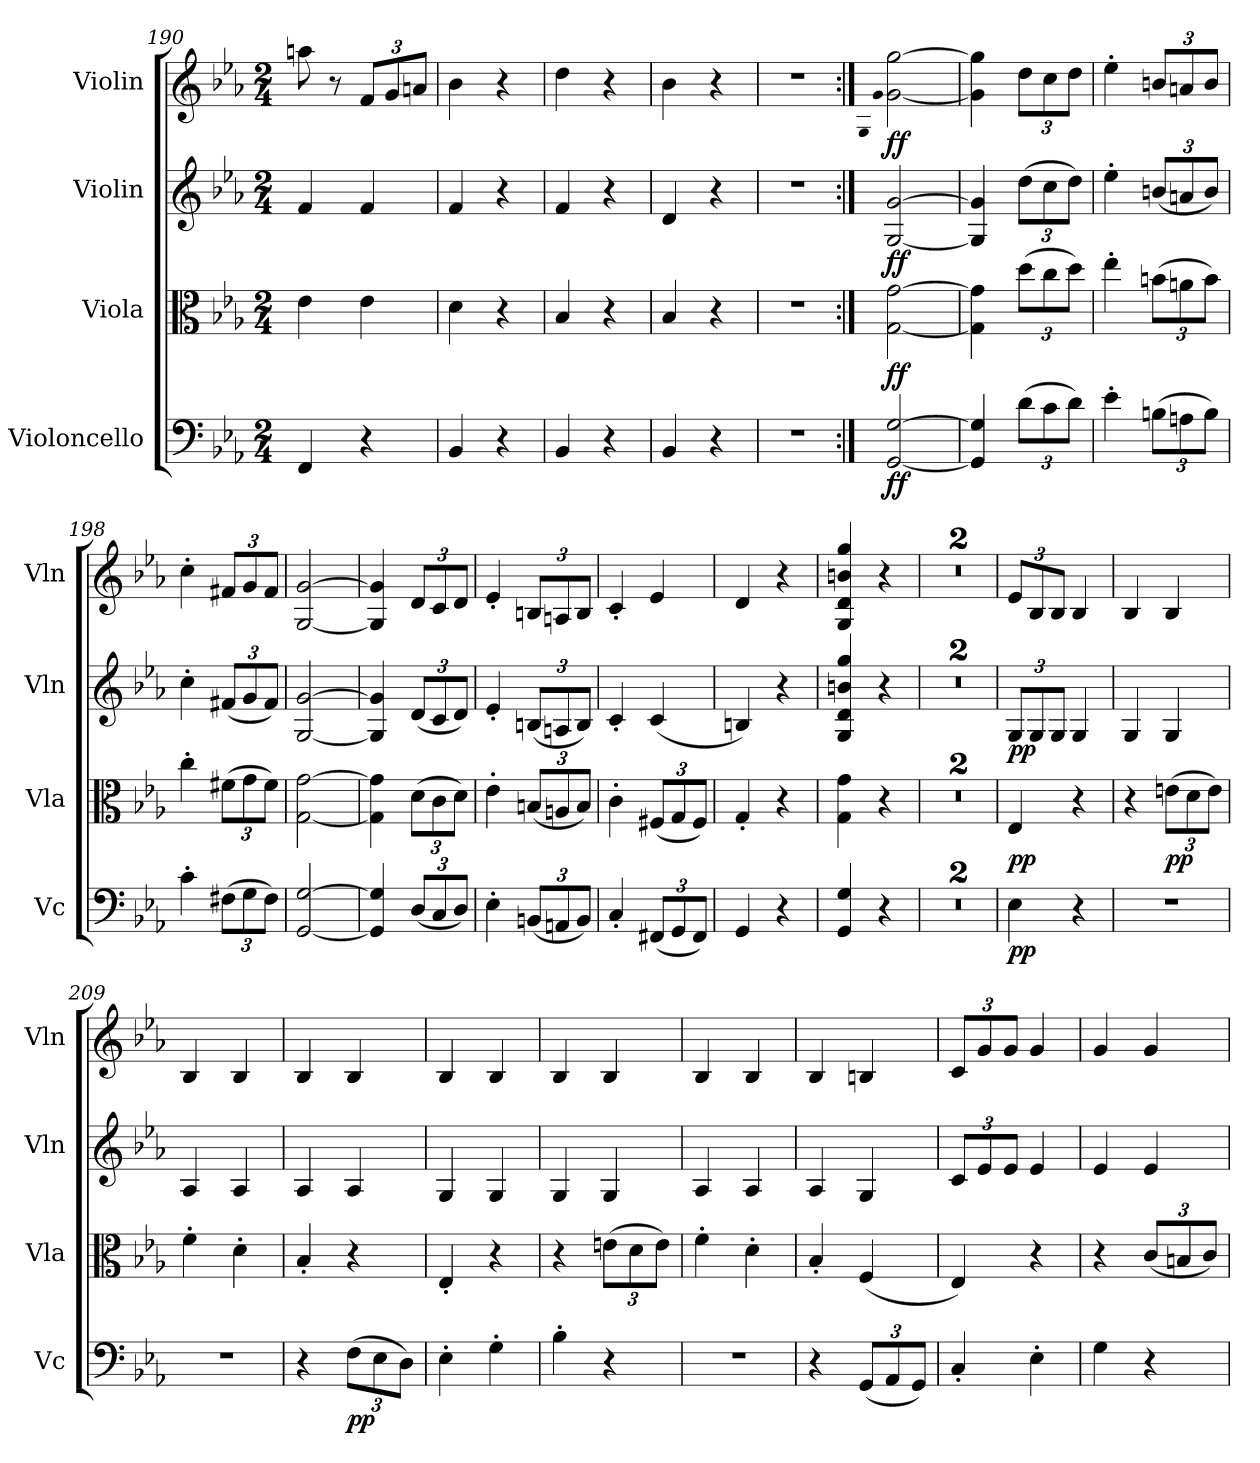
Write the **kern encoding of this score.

**kern	**dynam	**kern	**dynam	**kern	**dynam	**kern	**dynam
*part4	*part4	*part3	*part3	*part2	*part2	*part1	*part1
*staff4	*staff4	*staff3	*staff3	*staff2	*staff2	*staff1	*staff1
*I"Violoncello	*	*I"Viola	*	*I"Violin	*	*I"Violin	*
*I'Vc	*	*I'Vla	*	*I'Vln	*	*I'Vln	*
*clefF4	*	*clefC3	*	*clefG2	*	*clefG2	*
*k[b-e-a-]	*	*k[b-e-a-]	*	*k[b-e-a-]	*	*k[b-e-a-]	*
*M2/4	*	*M2/4	*	*M2/4	*	*M2/4	*
=190	=190	=190	=190	=190	=190	=190	=190
4FF/	.	4e-\	.	4f/	.	8aan\	.
.	.	.	.	.	.	8r	.
4r	.	4e-\	.	4f/	.	12f/L	.
.	.	.	.	.	.	12g/	.
.	.	.	.	.	.	12an/J	.
=191	=191	=191	=191	=191	=191	=191	=191
4BB-/	.	4d\	.	4f/	.	4b-\	.
4r	.	4r	.	4r	.	4r	.
=192	=192	=192	=192	=192	=192	=192	=192
4BB-/	.	4B-/	.	4f/	.	4dd\	.
4r	.	4r	.	4r	.	4r	.
=193	=193	=193	=193	=193	=193	=193	=193
4BB-/	.	4B-/	.	4d/	.	4b-\	.
4r	.	4r	.	4r	.	4r	.
=194	=194	=194	=194	=194	=194	=194	=194
2r	.	2r	.	2r	.	2r	.
=195:|!	=195:|!	=195:|!	=195:|!	=195:|!	=195:|!	=195:|!	=195:|!
.	.	.	.	.	.	qG	.
.	.	.	.	.	.	qg	.
[2GG/ [2G/	ff	[2G\ [2g\	ff	[2G/ [2g/	ff	[2g\ [2gg\	ff
=196	=196	=196	=196	=196	=196	=196	=196
4GG]/ 4G]/	.	4G]\ 4g]\	.	4G]/ 4g]/	.	4g]\ 4gg]\	.
(12d\L	.	(12dd\L	.	(12dd\L	.	12dd\L	.
12c\	.	12cc\	.	12cc\	.	12cc\	.
12d\J)	.	12dd\J)	.	12dd\J)	.	12dd\J	.
=197	=197	=197	=197	=197	=197	=197	=197
4e-'\	.	4ee-'\	.	4ee-'\	.	4ee-'\	.
(12Bn\L	.	(12bn\L	.	(12bn/L	.	12bn/L	.
12An\	.	12an\	.	12an/	.	12an/	.
12B\J)	.	12b\J)	.	12b/J)	.	12b/J	.
=198	=198	=198	=198	=198	=198	=198	=198
4c'\	.	4cc'\	.	4cc'\	.	4cc'\	.
(12F#X\L	.	(12f#X\L	.	(12f#X/L	.	12f#X/L	.
12G\	.	12g\	.	12g/	.	12g/	.
12F#\J)	.	12f#\J)	.	12f#/J)	.	12f#/J	.
=199	=199	=199	=199	=199	=199	=199	=199
[2GG/ [2G/	.	[2G\ [2g\	.	[2G/ [2g/	.	[2G/ [2g/	.
=200	=200	=200	=200	=200	=200	=200	=200
4GG]/ 4G]/	.	4G]\ 4g]\	.	4G]/ 4g]/	.	4G]/ 4g]/	.
(12D/L	.	(12d\L	.	(12d/L	.	12d/L	.
12C/	.	12c\	.	12c/	.	12c/	.
12D/J)	.	12d\J)	.	12d/J)	.	12d/J	.
=201	=201	=201	=201	=201	=201	=201	=201
4E-'\	.	4e-'\	.	4e-'/	.	4e-'/	.
(12BBn/L	.	(12Bn/L	.	(12Bn/L	.	12Bn/L	.
12AAn/	.	12An/	.	12An/	.	12An/	.
12BB/J)	.	12B/J)	.	12B/J)	.	12B/J	.
=202	=202	=202	=202	=202	=202	=202	=202
4C'/	.	4c'\	.	4c'/	.	4c'/	.
(12FF#X/L	.	(12F#X/L	.	(4c/	.	4e-/	.
12GG/	.	12G/	.	.	.	.	.
12FF#/J)	.	12F#/J)	.	.	.	.	.
=203	=203	=203	=203	=203	=203	=203	=203
4GG/	.	4G'/	.	4Bn/)	.	4d/	.
4r	.	4r	.	4r	.	4r	.
=204	=204	=204	=204	=204	=204	=204	=204
4GG/ 4G/	.	4G\ 4g\	.	4G/ 4d/ 4bn/ 4gg/	.	4G/ 4d/ 4bn/ 4gg/	.
4r	.	4r	.	4r	.	4r	.
=205	=205	=205	=205	=205	=205	=205	=205
2r	.	2r	.	2r	.	2r	.
=206	=206	=206	=206	=206	=206	=206	=206
2r	.	2r	.	2r	.	2r	.
=207	=207	=207	=207	=207	=207	=207	=207
4E-\	pp	4E-/	pp	12G/L	pp	12e-/L	.
.	.	.	.	12G/	.	12B-/	.
.	.	.	.	12G/J	.	12B-/J	.
4r	.	4r	.	4G/	.	4B-/	.
=208	=208	=208	=208	=208	=208	=208	=208
2r	.	4r	.	4G/	.	4B-/	.
.	.	(12en\L	pp	4G/	.	4B-/	.
.	.	12d\	.	.	.	.	.
.	.	12e\J)	.	.	.	.	.
=209	=209	=209	=209	=209	=209	=209	=209
2r	.	4f'\	.	4A-/	.	4B-/	.
.	.	4d'\	.	4A-/	.	4B-/	.
=210	=210	=210	=210	=210	=210	=210	=210
4r	.	4B-'/	.	4A-/	.	4B-/	.
(12F\L	pp	4r	.	4A-/	.	4B-/	.
12E-\	.	.	.	.	.	.	.
12D\J)	.	.	.	.	.	.	.
=211	=211	=211	=211	=211	=211	=211	=211
4E-'\	.	4E-'/	.	4G/	.	4B-/	.
4G'\	.	4r	.	4G/	.	4B-/	.
=212	=212	=212	=212	=212	=212	=212	=212
4B-'\	.	4r	.	4G/	.	4B-/	.
4r	.	(12en\L	.	4G/	.	4B-/	.
.	.	12d\	.	.	.	.	.
.	.	12e\J)	.	.	.	.	.
=213	=213	=213	=213	=213	=213	=213	=213
2r	.	4f'\	.	4A-/	.	4B-/	.
.	.	4d'\	.	4A-/	.	4B-/	.
=214	=214	=214	=214	=214	=214	=214	=214
4r	.	4B-'/	.	4A-/	.	4B-/	.
(12GG/L	.	(4F/	.	4G/	.	4Bn/	.
12AA-/	.	.	.	.	.	.	.
12GG/J)	.	.	.	.	.	.	.
=215	=215	=215	=215	=215	=215	=215	=215
4C'/	.	4E-/)	.	12c/L	.	12c/L	.
.	.	.	.	12e-/	.	12g/	.
.	.	.	.	12e-/J	.	12g/J	.
4E-'\	.	4r	.	4e-/	.	4g/	.
=216	=216	=216	=216	=216	=216	=216	=216
4G\	.	4r	.	4e-/	.	4g/	.
4r	.	(12c/L	.	4e-/	.	4g/	.
.	.	12Bn/	.	.	.	.	.
.	.	12c/J)	.	.	.	.	.
=	=	=	=	=	=	=	=
*-	*-	*-	*-	*-	*-	*-	*-
